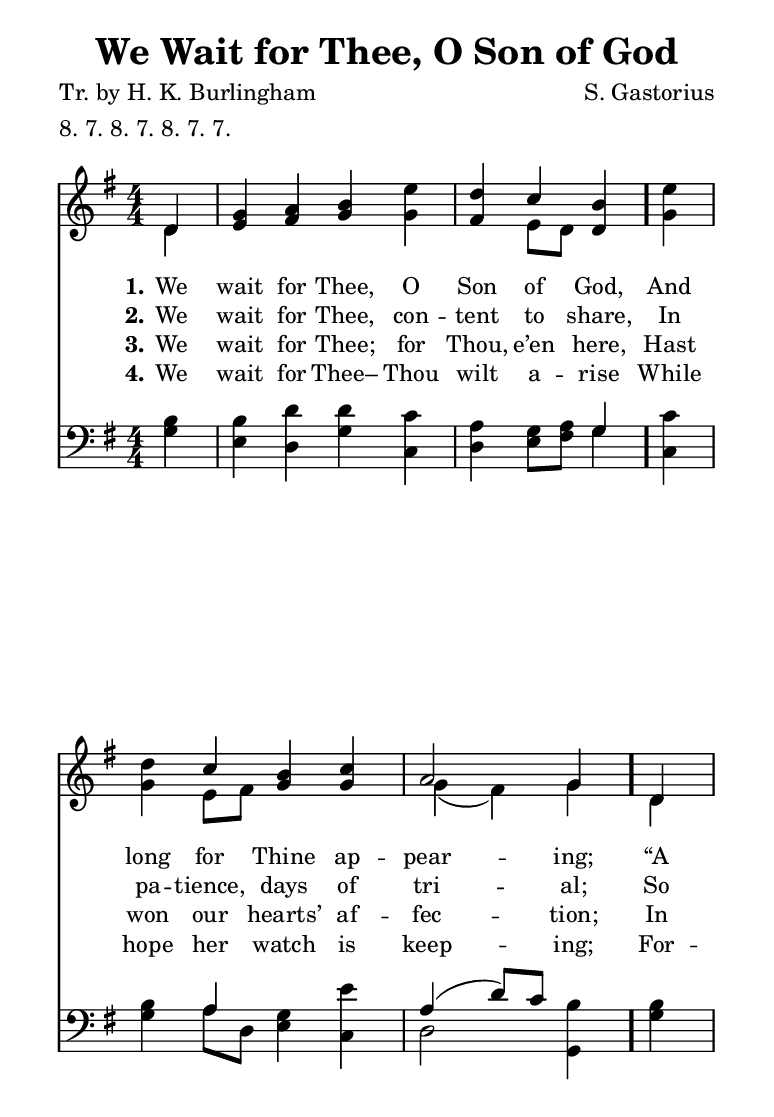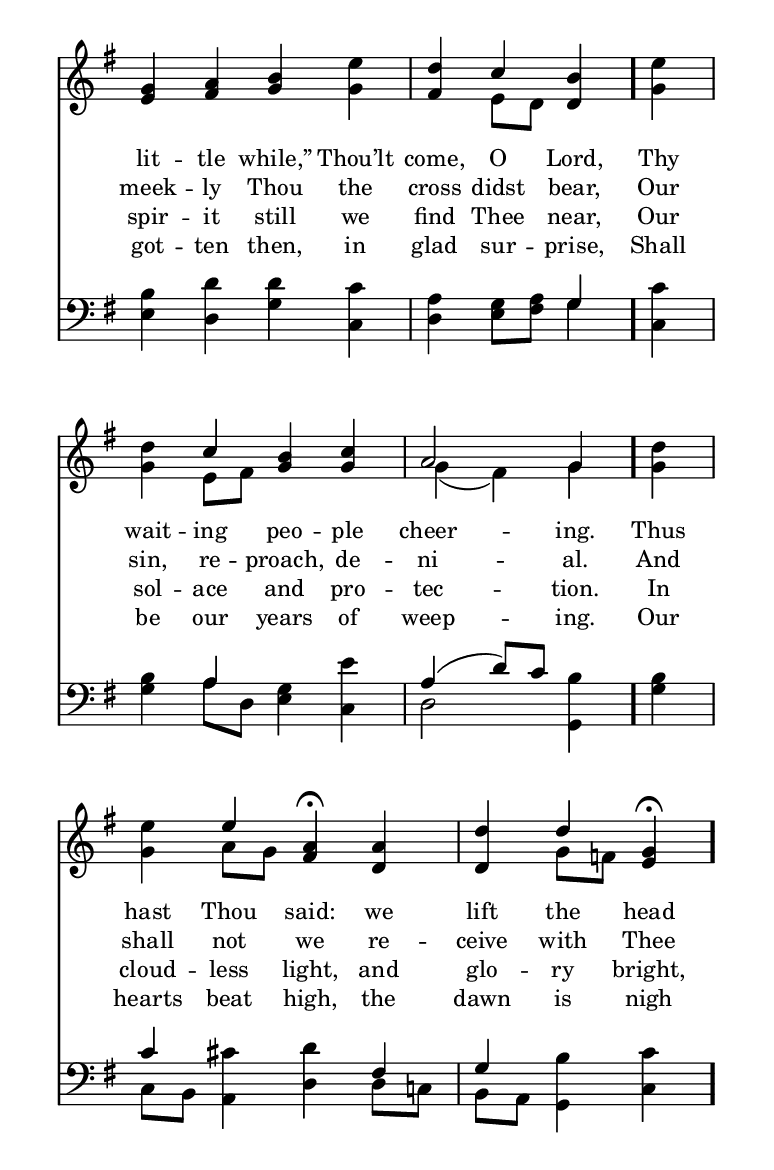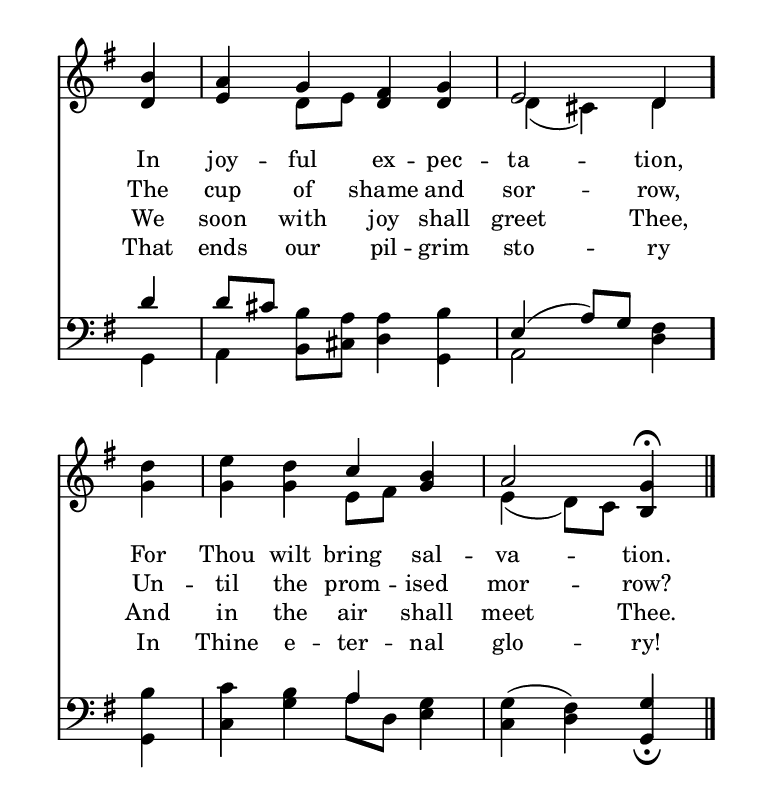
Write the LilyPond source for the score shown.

\include "common/global.ily"
\paper {
  \include "common/paper.ily"
}

\header{
  hymnnumber = "281"
  title = "We Wait for Thee, O Son of God"
  tunename = "Jena"
  meter = "8. 7. 8. 7. 8. 7. 7."
  poet = "Tr. by H. K. Burlingham"
  composer = "S. Gastorius"
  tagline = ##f
}

ta = { \tempo 4=80 }
tb = { \tempo 4=40 }

global = {
  \include "common/overrides.ily"
  \override Staff.TimeSignature.style = #'numbered
  \time 4/4
  \override Score.MetronomeMark.transparent = ##t % hide all fermata changes too
  \ta
  \key g \major
  \partial 4
  \autoBeamOff
}

notesSoprano = {
\global
\relative c' {

  d4 | g a b e | d c b
  e4 | d c b c | a2 g4
  d4 | g a b e | d c b
  e4 | d c b c | a2 g4
  d'4 | e e \tb a,\fermata \ta a | d d \tb g,\fermata \ta
  b4 | a g fis g | e2 d4
  d'4 | e d c b | a2 \tb g4\fermata \ta

  \bar "|."

}
}

notesAlto = {
\global
\relative e' {

  d4 | e4 fis g g | fis e8[ d] d4
  g4 | g e8[ fis] g4 g | g( fis) g
  d4 | e4 fis g g | fis e8[ d] d4
  g4 | g e8[ fis] g4 g | g( fis) g
  g4 | g a8[ g] fis4 d | d g8[ f] e4
  d4 | e d8[ e] d4 d | d( cis) d
  g4 | g g e8[ fis] g4 | e( d8)[ c] b4

}
}

notesTenor = {
\global
\relative a {

  b4 | b d d c | a g8[ a] g4
  c4 | b a g e' a,( d8)[ c] b4
  b4 | b d d c | a g8[ a] g4
  c4 | b a g e' a,( d8)[ c] b4
  b4 | c cis d fis, | g b c
  d4 | d8[ cis] b[ a] a4 b | e,( a8)[ g] fis4
  b4 | c b a g | g( fis) g

}
}

notesBass = {
\global
\relative f {

  g4 | e d g c, | d e8[ fis] g4
  c,4 | g' a8[ d,] e4 c | d2 g,4
  g'4 | e d g c, | d e8[ fis] g4
  c,4 | g' a8[ d,] e4 c | d2 g,4
  g'4 | c,8[ b] a4 d d8[ c!] | b[ a] g4 c
  g4 | a b8[ cis] d4 g, | a2 d4
  g,4 | c g' a8[ d,] e4 | c( d) g,_\fermata

}
}

wordsA = \lyricmode {
\set stanza = "1."

We wait for Thee, O Son of God, \bar "."
And long for Thine ap -- pear -- ing; \bar "."
“A lit -- tle while,” Thou’lt come, O Lord, \bar "."
Thy wait -- ing peo -- ple cheer -- ing. \bar "."
Thus hast Thou said: we lift the head \bar "."
In joy -- ful ex -- pec -- ta -- tion, \bar "."
For Thou wilt bring sal -- va -- tion. \bar "."

}

wordsB = \lyricmode {
\set stanza = "2."

We wait for Thee, con -- tent to share,
In pa -- tience, days of tri -- al;
So meek -- ly Thou the cross didst bear,
Our sin, re -- proach, de -- ni -- al.
And shall not we re -- ceive with Thee
The cup of shame and sor -- row,
Un -- til the prom -- ised mor -- row?

}

wordsC = \lyricmode {
\set stanza = "3."

We wait for Thee; for Thou, e’en here,
Hast won our hearts’ af -- fec -- tion;
In spir -- it still we find Thee near,
Our sol -- ace and pro -- tec -- tion.
In cloud -- less light, and glo -- ry bright,
We soon with joy shall greet Thee,
And in the air shall meet Thee.

}

wordsD = \lyricmode {
\set stanza = "4."

We wait for Thee– Thou wilt a -- rise
While hope her watch is keep -- ing;
For -- got -- ten then, in glad sur -- prise,
Shall be our years of weep -- ing.
Our hearts beat high, the dawn is nigh
That ends our pil -- grim sto -- ry
In Thine e -- ter -- nal glo -- ry!

}

\score {
  \context ChoirStaff <<
    \context Staff = upper <<
      \set Staff.autoBeaming = ##f
      \set ChoirStaff.systemStartDelimiter = #'SystemStartBar
      \set ChoirStaff.printPartCombineTexts = ##f
      \partcombine #'(2 . 9) \notesSoprano \notesAlto
      \context NullVoice = sopranos { \voiceOne << \notesSoprano >> }
      \context NullVoice = altos { \voiceTwo << \notesAlto >> }
      \context Lyrics = one   \lyricsto sopranos \wordsA
      \context Lyrics = two   \lyricsto sopranos \wordsB
      \context Lyrics = three \lyricsto sopranos \wordsC
      \context Lyrics = four  \lyricsto sopranos \wordsD
    >>
    \context Staff = men <<
      \set Staff.autoBeaming = ##f
      \clef bass
      \set ChoirStaff.printPartCombineTexts = ##f
      \partcombine #'(2 . 9) \notesTenor \notesBass
      \context NullVoice = tenors { \voiceOne << \notesTenor >> }
      \context NullVoice = basses { \voiceTwo << \notesBass >> }
    >>
  >>
  \layout {
    \include "common/layout.ily"
  }
  \midi{
    \include "common/midi.ily"
  }
}

\version "2.19.49"  % necessary for upgrading to future LilyPond versions.

% vi:set et ts=2 sw=2 ai nocindent syntax=lilypond:
